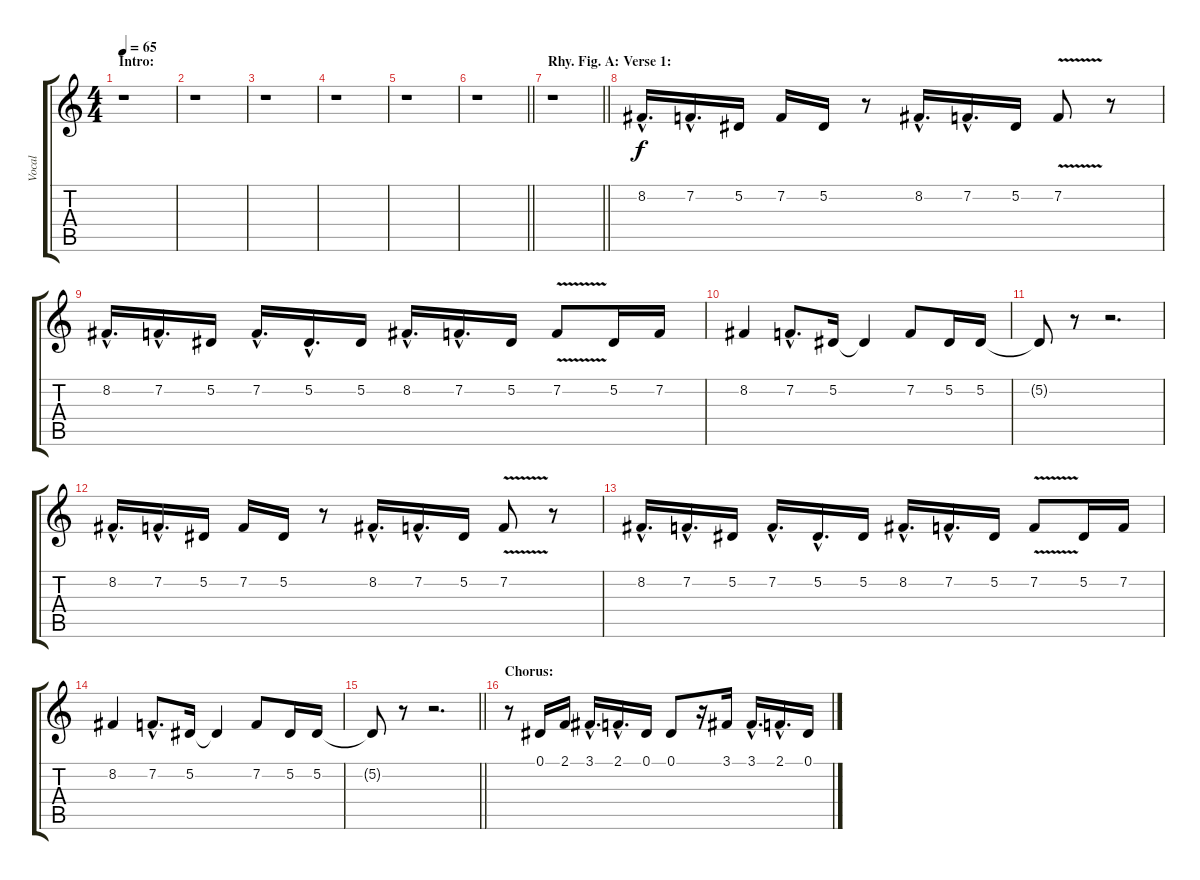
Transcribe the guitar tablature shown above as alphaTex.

\track ("Vocal" "Vocal") {instrument oboe}
\staff {score tabs}
\tuning (Eb4 Bb3 Gb3 Db3 Ab2 Eb2) {hide}
\ts (4 4)
\section ("" "Intro:")
\tempo 65
\clef g2
\ks c
r.1{dy f instrument oboe} |
r.1 |
r.1 |
r.1 |
r.1 |
\barLineRight lightlight
r.1 |
\section ("" "Rhy. Fig. A:")
\barLineRight lightlight
r.1 |
\section ("" "Verse 1:")
8.2{hac}.16{d} 7.2{hac}.16{d} 5.2.16 7.2.16 5.2.16 r.8 8.2{hac}.16{d} 7.2{hac}.16{d} 5.2.16 7.2{v}.8 r.8 |
8.2{hac}.16{d} 7.2{hac}.16{d} 5.2.16 7.2{hac}.16{d} 5.2{hac}.16{d} 5.2.16 8.2{hac}.16{d} 7.2{hac}.16{d} 5.2.16 7.2{v}.8 5.2.16 7.2.16 |
8.2.4 7.2{hac}.8{d} 5.2.16 5.2{t}.4 7.2.8 5.2.16 5.2.16 |
5.2{t}.8 r.8 r.2{d} |
8.2{hac}.16{d} 7.2{hac}.16{d} 5.2.16 7.2.16 5.2.16 r.8 8.2{hac}.16{d} 7.2{hac}.16{d} 5.2.16 7.2{v}.8 r.8 |
8.2{hac}.16{d} 7.2{hac}.16{d} 5.2.16 7.2{hac}.16{d} 5.2{hac}.16{d} 5.2.16 8.2{hac}.16{d} 7.2{hac}.16{d} 5.2.16 7.2{v}.8 5.2.16 7.2.16 |
8.2.4 7.2{hac}.8{d} 5.2.16 5.2{t}.4 7.2.8 5.2.16 5.2.16 |
\barLineRight lightlight
5.2{t}.8 r.8 r.2{d} |
\section ("" "Chorus:")
r.8 0.1.16 2.1.16 3.1{hac}.16{d} 2.1{hac}.16{d} 0.1.16 0.1.8 r.16 3.1.16 3.1{hac}.16{d} 2.1{hac}.16{d} 0.1.16
